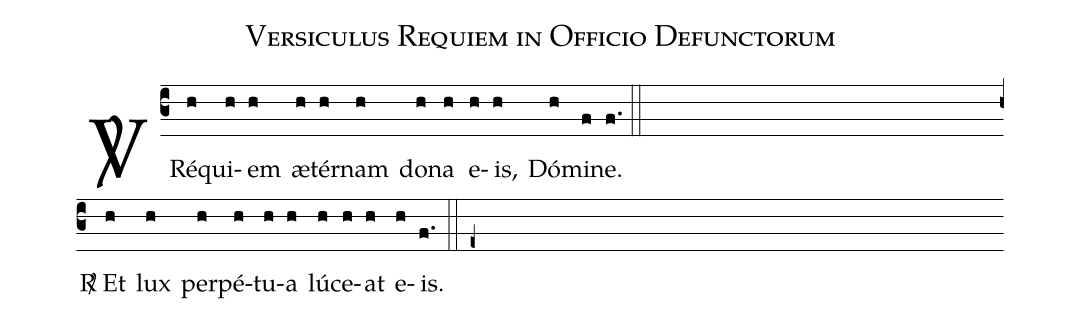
name:Versiculus Requiem in Officio Defunctorum;
%%
(c3) <sp>V/</sp> Ré(h)qui(h)em(h) æ(h)tér(h)nam(h) do(h)na(h) e(h)is,(h) Dó(h)mi(f)ne.(f.) (::Z)
<sp>R/</sp> Et(h) lux(h) per(h)pé(h)tu(h)a(h) lú(h)ce(h)at(h) e(h)is.(f.) (:: e+)
